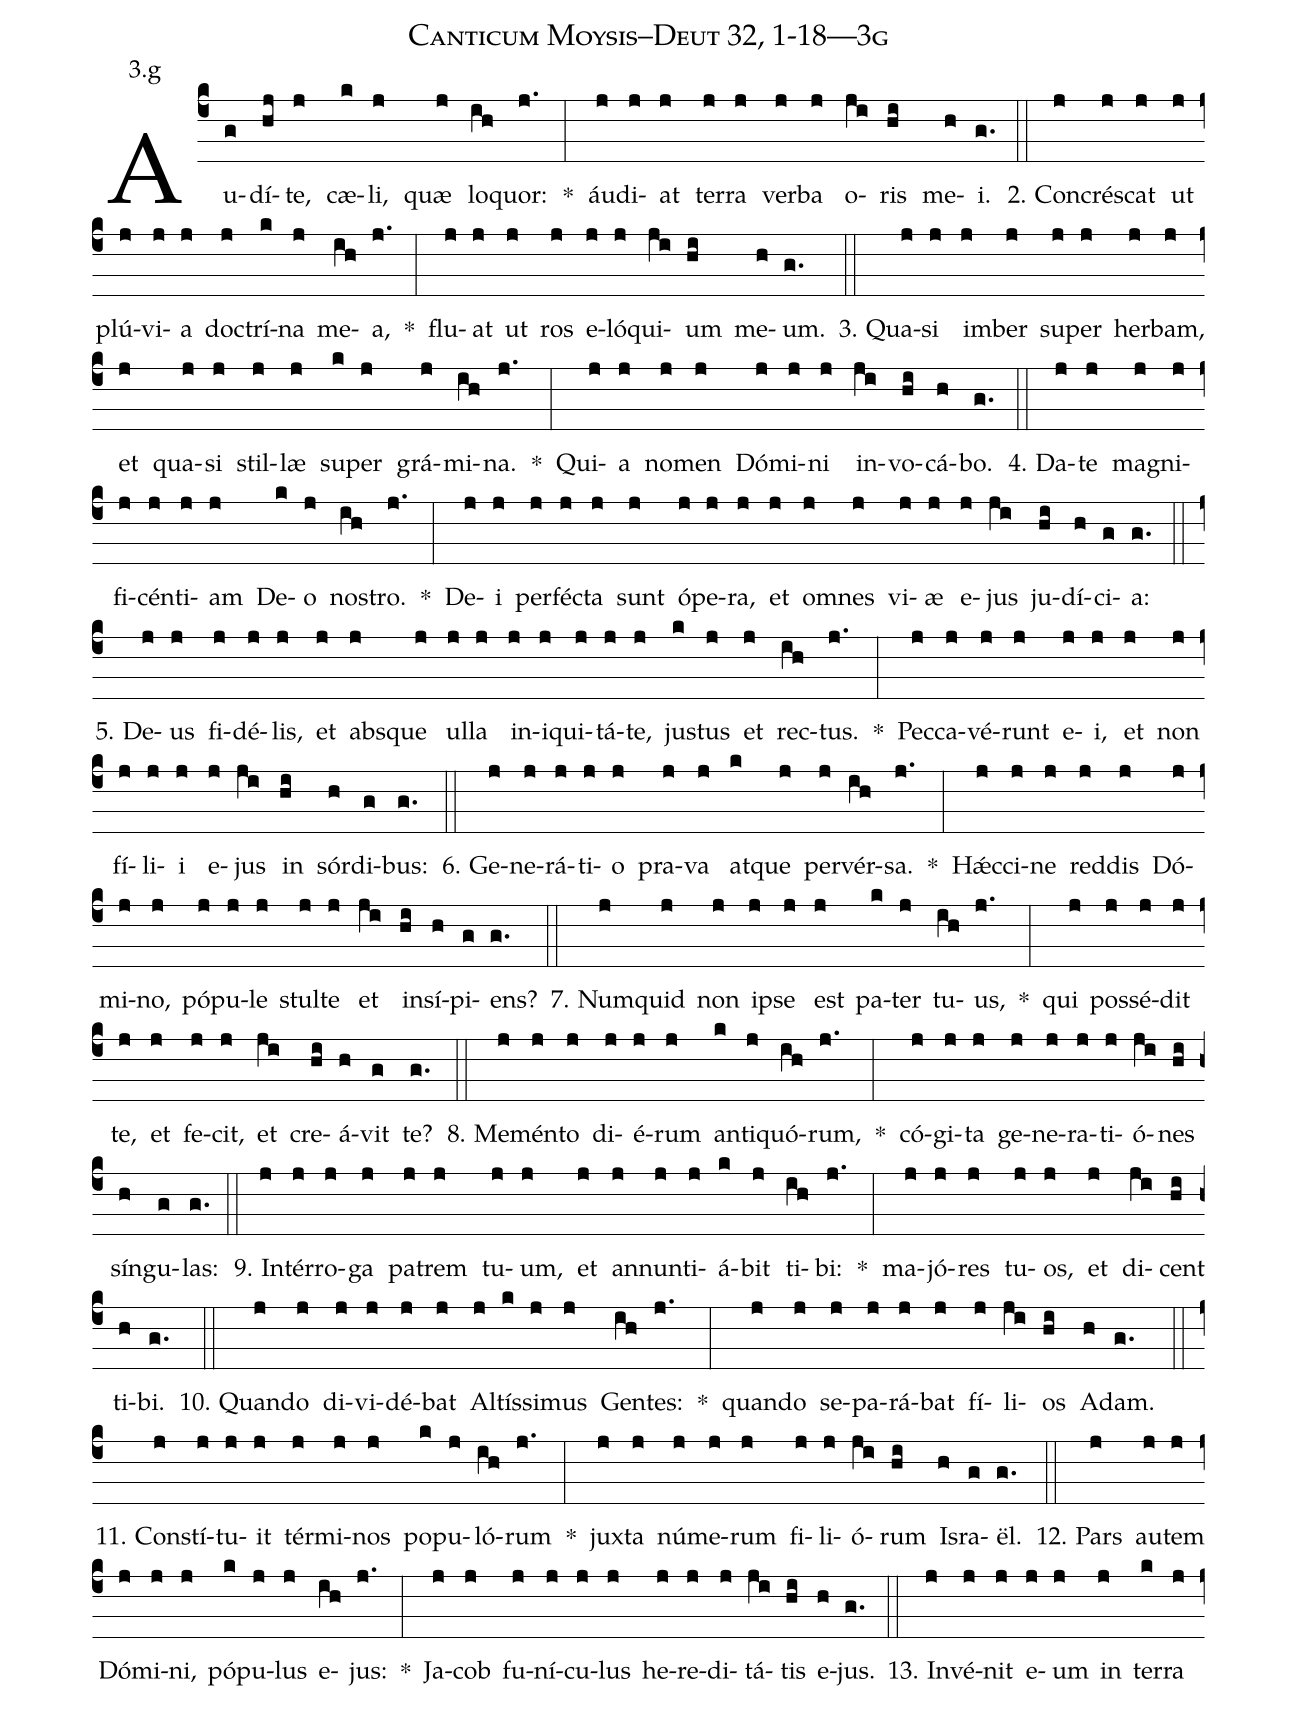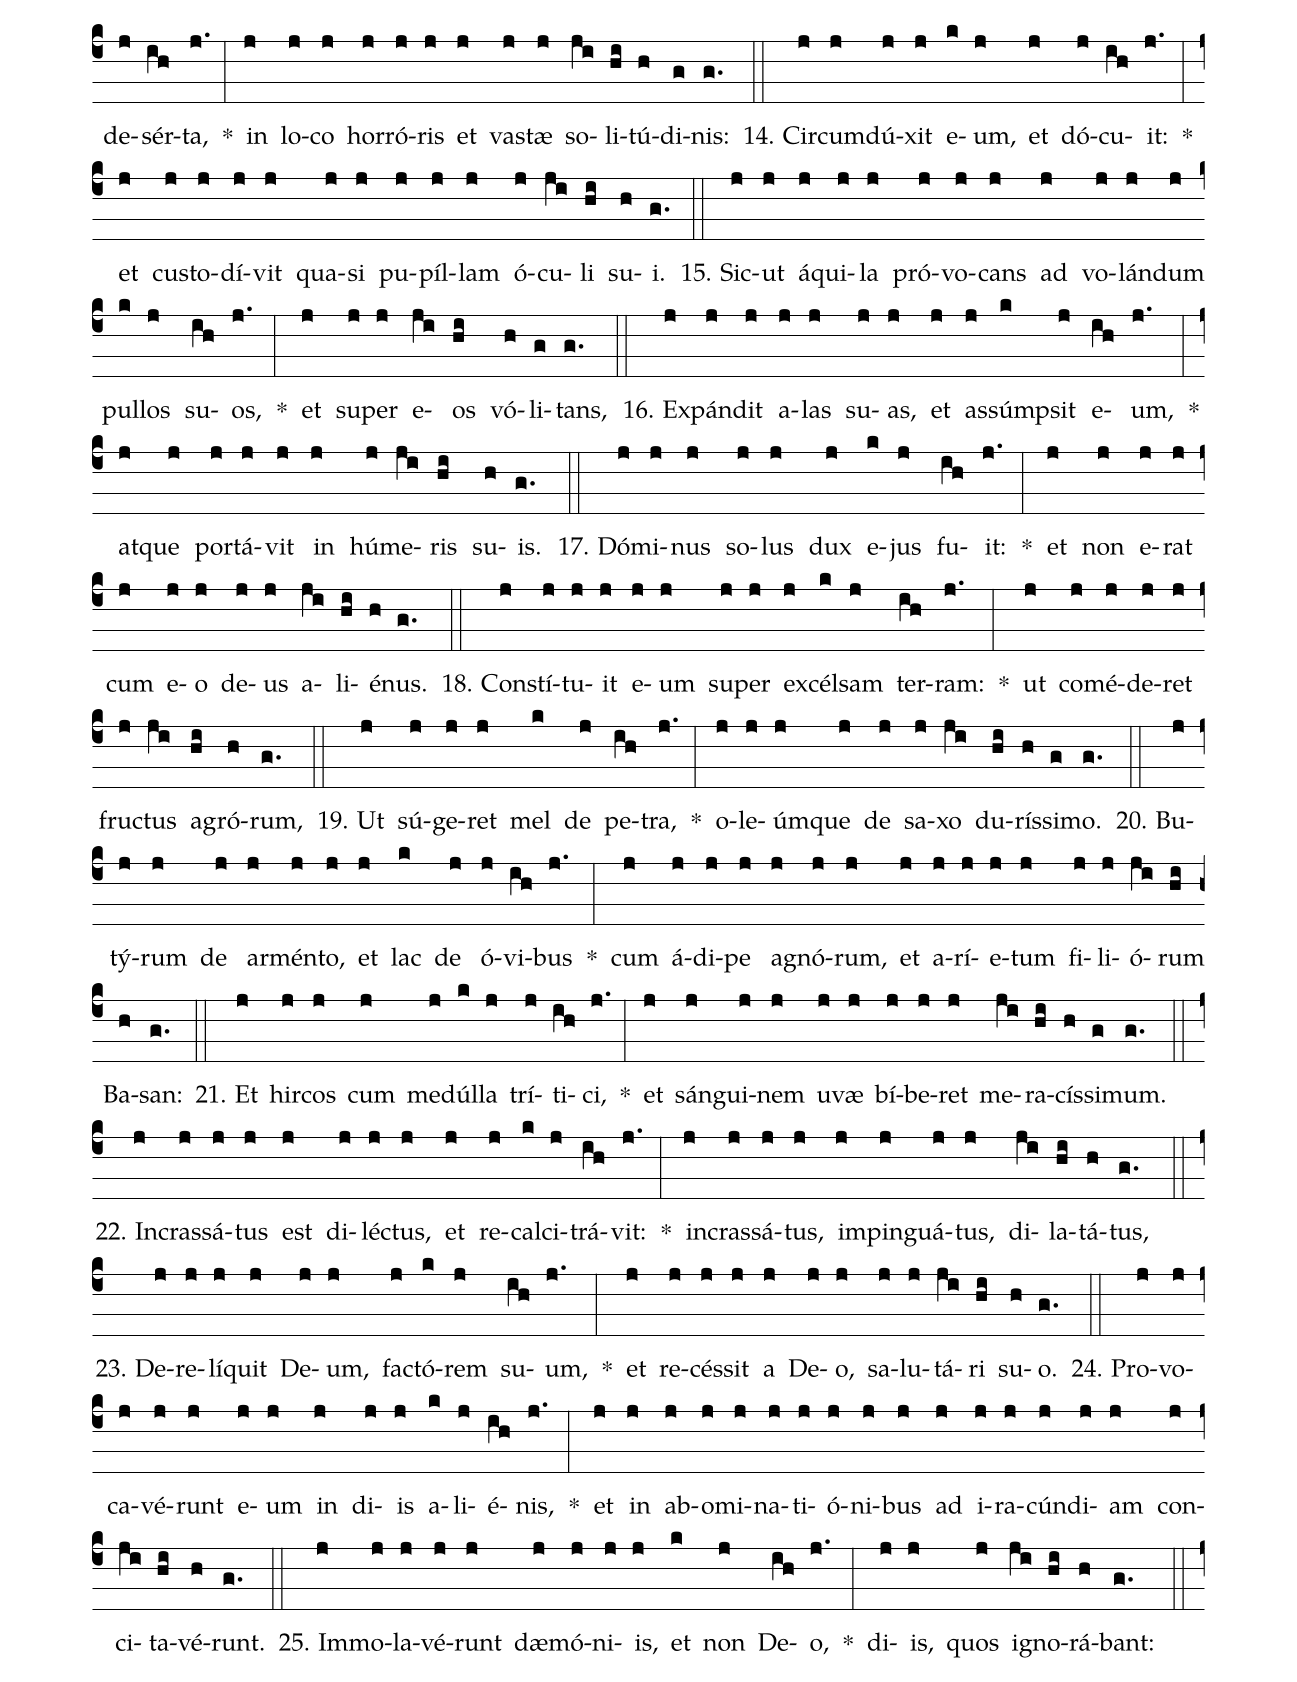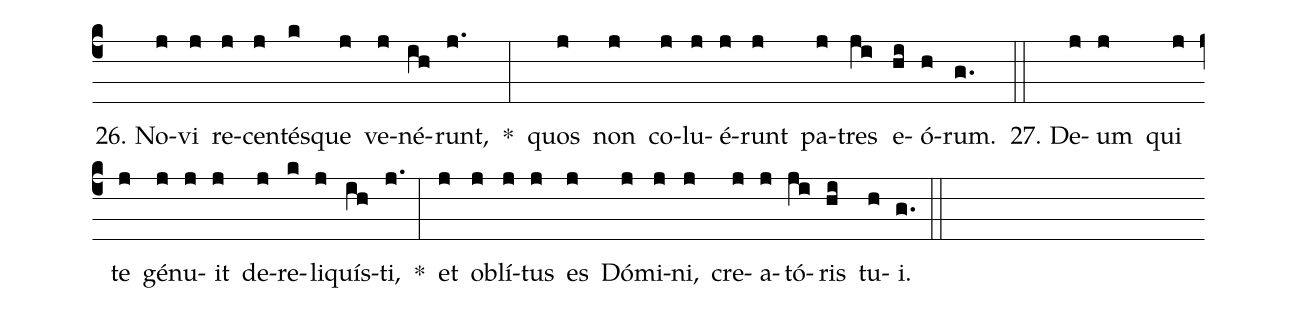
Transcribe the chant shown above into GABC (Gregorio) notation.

name: Canticum Moysis--Deut 32, 1-18---3g;
annotation: 3.g;
%%
(c4)Au(g)dí(hj)te,(j) cæ(k)li,(j) quæ(j) lo(ih)quor:(j.) *(:) áu(j)di(j)at(j) ter(j)ra(j) ver(j)ba(j) o(ji)ris(hi) me(h)i.(g.) (::)
2. Con(j)crés(j)cat(j) ut(j) plú(j)vi(j)a(j) doc(j)trí(k)na(j) me(ih)a,(j.) *(:) flu(j)at(j) ut(j) ros(j) e(j)ló(j)qui(ji)um(hi) me(h)um.(g.) (::)
3. Qua(j)si(j) im(j)ber(j) su(j)per(j) her(j)bam,(j) et(j) qua(j)si(j) stil(j)læ(j) su(k)per(j) grá(j)mi(ih)na.(j.) *(:) Qui(j)a(j) no(j)men(j) Dó(j)mi(j)ni(j) in(ji)vo(hi)cá(h)bo.(g.) (::)
4. Da(j)te(j) ma(j)gni(j)fi(j)cén(j)ti(j)am(j) De(k)o(j) nos(ih)tro.(j.) *(:) De(j)i(j) per(j)féc(j)ta(j) sunt(j) ó(j)pe(j)ra,(j) et(j) om(j)nes(j) vi(j)æ(j) e(j)jus(ji) ju(hi)dí(h)ci(g)a:(g.) (::)
5. De(j)us(j) fi(j)dé(j)lis,(j) et(j) abs(j)que(j) ul(j)la(j) in(j)i(j)qui(j)tá(j)te,(j) jus(k)tus(j) et(j) rec(ih)tus.(j.) *(:) Pec(j)ca(j)vé(j)runt(j) e(j)i,(j) et(j) non(j) fí(j)li(j)i(j) e(j)jus(ji) in(hi) sór(h)di(g)bus:(g.) (::)
6. Ge(j)ne(j)rá(j)ti(j)o(j) pra(j)va(j) at(k)que(j) per(j)vér(ih)sa.(j.) *(:) Hǽc(j)ci(j)ne(j) red(j)dis(j) Dó(j)mi(j)no,(j) pó(j)pu(j)le(j) stul(j)te(j) et(ji) in(hi)sí(h)pi(g)ens?(g.) (::)
7. Num(j)quid(j) non(j) ip(j)se(j) est(j) pa(k)ter(j) tu(ih)us,(j.) *(:) qui(j) pos(j)sé(j)dit(j) te,(j) et(j) fe(j)cit,(j) et(ji) cre(hi)á(h)vit(g) te?(g.) (::)
8. Me(j)mén(j)to(j) di(j)é(j)rum(j) an(k)ti(j)quó(ih)rum,(j.) *(:) có(j)gi(j)ta(j) ge(j)ne(j)ra(j)ti(j)ó(ji)nes(hi) sín(h)gu(g)las:(g.) (::)
9. In(j)tér(j)ro(j)ga(j) pa(j)trem(j) tu(j)um,(j) et(j) an(j)nun(j)ti(j)á(k)bit(j) ti(ih)bi:(j.) *(:) ma(j)jó(j)res(j) tu(j)os,(j) et(j) di(ji)cent(hi) ti(h)bi.(g.) (::)
10. Quan(j)do(j) di(j)vi(j)dé(j)bat(j) Al(j)tís(k)si(j)mus(j) Gen(ih)tes:(j.) *(:) quan(j)do(j) se(j)pa(j)rá(j)bat(j) fí(j)li(ji)os(hi) A(h)dam.(g.) (::)
11. Con(j)stí(j)tu(j)it(j) tér(j)mi(j)nos(j) po(k)pu(j)ló(ih)rum(j.) *(:) jux(j)ta(j) nú(j)me(j)rum(j) fi(j)li(j)ó(ji)rum(hi) Is(h)ra(g)ël.(g.) (::)
12. Pars(j) au(j)tem(j) Dó(j)mi(j)ni,(j) pó(k)pu(j)lus(j) e(ih)jus:(j.) *(:) Ja(j)cob(j) fu(j)ní(j)cu(j)lus(j) he(j)re(j)di(j)tá(ji)tis(hi) e(h)jus.(g.) (::)
13. In(j)vé(j)nit(j) e(j)um(j) in(j) ter(k)ra(j) de(j)sér(ih)ta,(j.) *(:) in(j) lo(j)co(j) hor(j)ró(j)ris(j) et(j) vas(j)tæ(j) so(ji)li(hi)tú(h)di(g)nis:(g.) (::)
14. Cir(j)cum(j)dú(j)xit(j) e(k)um,(j) et(j) dó(j)cu(ih)it:(j.) *(:) et(j) cus(j)to(j)dí(j)vit(j) qua(j)si(j) pu(j)píl(j)lam(j) ó(j)cu(ji)li(hi) su(h)i.(g.) (::)
15. Sic(j)ut(j) á(j)qui(j)la(j) pró(j)vo(j)cans(j) ad(j) vo(j)lán(j)dum(j) pul(k)los(j) su(ih)os,(j.) *(:) et(j) su(j)per(j) e(ji)os(hi) vó(h)li(g)tans,(g.) (::)
16. Ex(j)pán(j)dit(j) a(j)las(j) su(j)as,(j) et(j) as(j)súmp(k)sit(j) e(ih)um,(j.) *(:) at(j)que(j) por(j)tá(j)vit(j) in(j) hú(j)me(ji)ris(hi) su(h)is.(g.) (::)
17. Dó(j)mi(j)nus(j) so(j)lus(j) dux(j) e(k)jus(j) fu(ih)it:(j.) *(:) et(j) non(j) e(j)rat(j) cum(j) e(j)o(j) de(j)us(j) a(ji)li(hi)é(h)nus.(g.) (::)
18. Con(j)stí(j)tu(j)it(j) e(j)um(j) su(j)per(j) ex(j)cél(k)sam(j) ter(ih)ram:(j.) *(:) ut(j) com(j)é(j)de(j)ret(j) fruc(j)tus(ji) a(hi)gró(h)rum,(g.) (::)
19. Ut(j) sú(j)ge(j)ret(j) mel(k) de(j) pe(ih)tra,(j.) *(:) o(j)le(j)úm(j)que(j) de(j) sa(j)xo(ji) du(hi)rís(h)si(g)mo.(g.) (::)
20. Bu(j)tý(j)rum(j) de(j) ar(j)mén(j)to,(j) et(j) lac(k) de(j) ó(j)vi(ih)bus(j.) *(:) cum(j) á(j)di(j)pe(j) a(j)gnó(j)rum,(j) et(j) a(j)rí(j)e(j)tum(j) fi(j)li(j)ó(ji)rum(hi) Ba(h)san:(g.) (::)
21. Et(j) hir(j)cos(j) cum(j) me(j)dúl(k)la(j) trí(j)ti(ih)ci,(j.) *(:) et(j) sán(j)gui(j)nem(j) u(j)væ(j) bí(j)be(j)ret(j) me(ji)ra(hi)cís(h)si(g)mum.(g.) (::)
22. In(j)cras(j)sá(j)tus(j) est(j) di(j)léc(j)tus,(j) et(j) re(j)cal(k)ci(j)trá(ih)vit:(j.) *(:) in(j)cras(j)sá(j)tus,(j) im(j)pin(j)guá(j)tus,(j) di(ji)la(hi)tá(h)tus,(g.) (::)
23. De(j)re(j)lí(j)quit(j) De(j)um,(j) fac(j)tó(k)rem(j) su(ih)um,(j.) *(:) et(j) re(j)cés(j)sit(j) a(j) De(j)o,(j) sa(j)lu(j)tá(ji)ri(hi) su(h)o.(g.) (::)
24. Pro(j)vo(j)ca(j)vé(j)runt(j) e(j)um(j) in(j) di(j)is(j) a(k)li(j)é(ih)nis,(j.) *(:) et(j) in(j) ab(j)o(j)mi(j)na(j)ti(j)ó(j)ni(j)bus(j) ad(j) i(j)ra(j)cún(j)di(j)am(j) con(j)ci(ji)ta(hi)vé(h)runt.(g.) (::)
25. Im(j)mo(j)la(j)vé(j)runt(j) dæ(j)mó(j)ni(j)is,(j) et(k) non(j) De(ih)o,(j.) *(:) di(j)is,(j) quos(j) i(ji)gno(hi)rá(h)bant:(g.) (::)
26. No(j)vi(j) re(j)cen(j)tés(k)que(j) ve(j)né(ih)runt,(j.) *(:) quos(j) non(j) co(j)lu(j)é(j)runt(j) pa(j)tres(ji) e(hi)ó(h)rum.(g.) (::)
27. De(j)um(j) qui(j) te(j) gé(j)nu(j)it(j) de(j)re(k)li(j)quís(ih)ti,(j.) *(:) et(j) ob(j)lí(j)tus(j) es(j) Dó(j)mi(j)ni,(j) cre(j)a(j)tó(ji)ris(hi) tu(h)i.(g.) (::)
